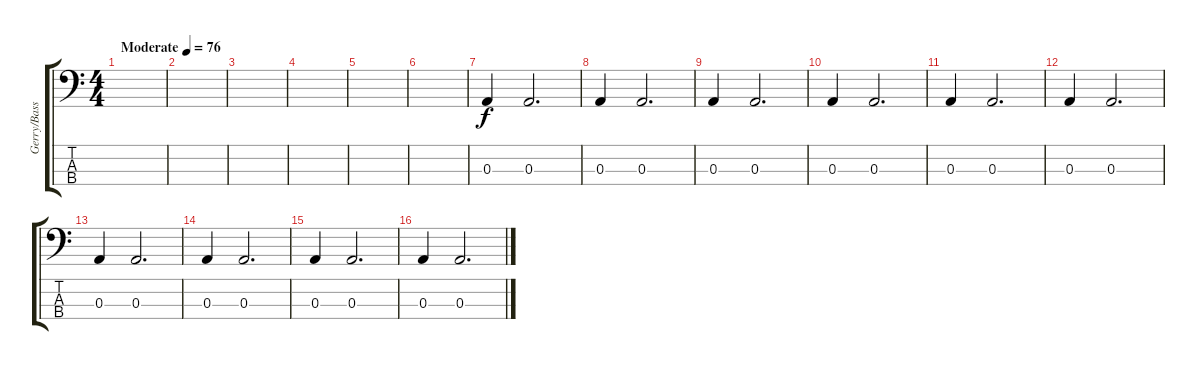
\track ("Gerry/Bass" "Gerry/Bass") {instrument electricbassfinger}
\staff {score tabs}
\tuning (G2 D2 A1 E1) {hide}
\ts (4 4)
\tempo (76 "Moderate")
\clef f4
\ks c
|
|
|
|
|
|
0.3.4 0.3.2{d} |
0.3.4 0.3.2{d} |
0.3.4 0.3.2{d} |
0.3.4 0.3.2{d} |
0.3.4 0.3.2{d} |
0.3.4 0.3.2{d} |
0.3.4 0.3.2{d} |
0.3.4 0.3.2{d} |
0.3.4 0.3.2{d} |
0.3.4 0.3.2{d}
